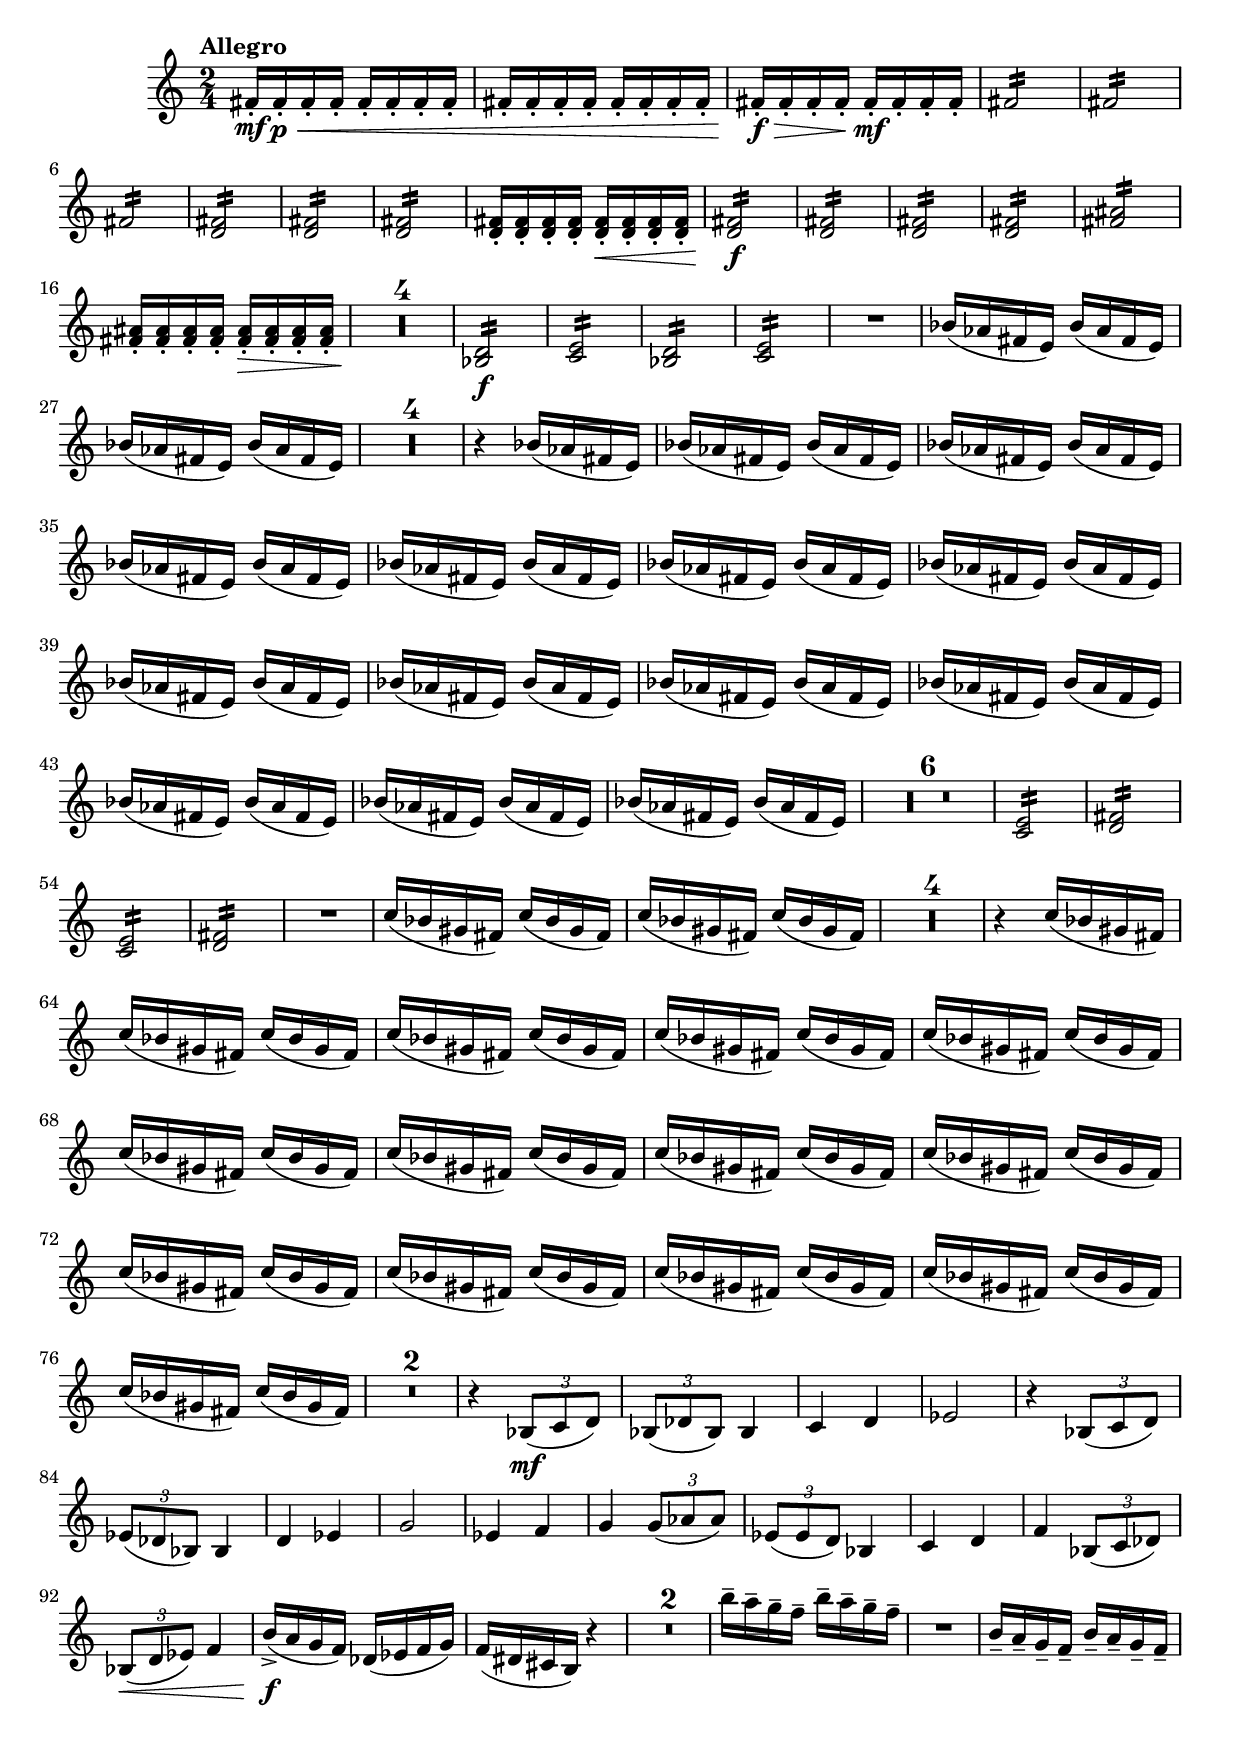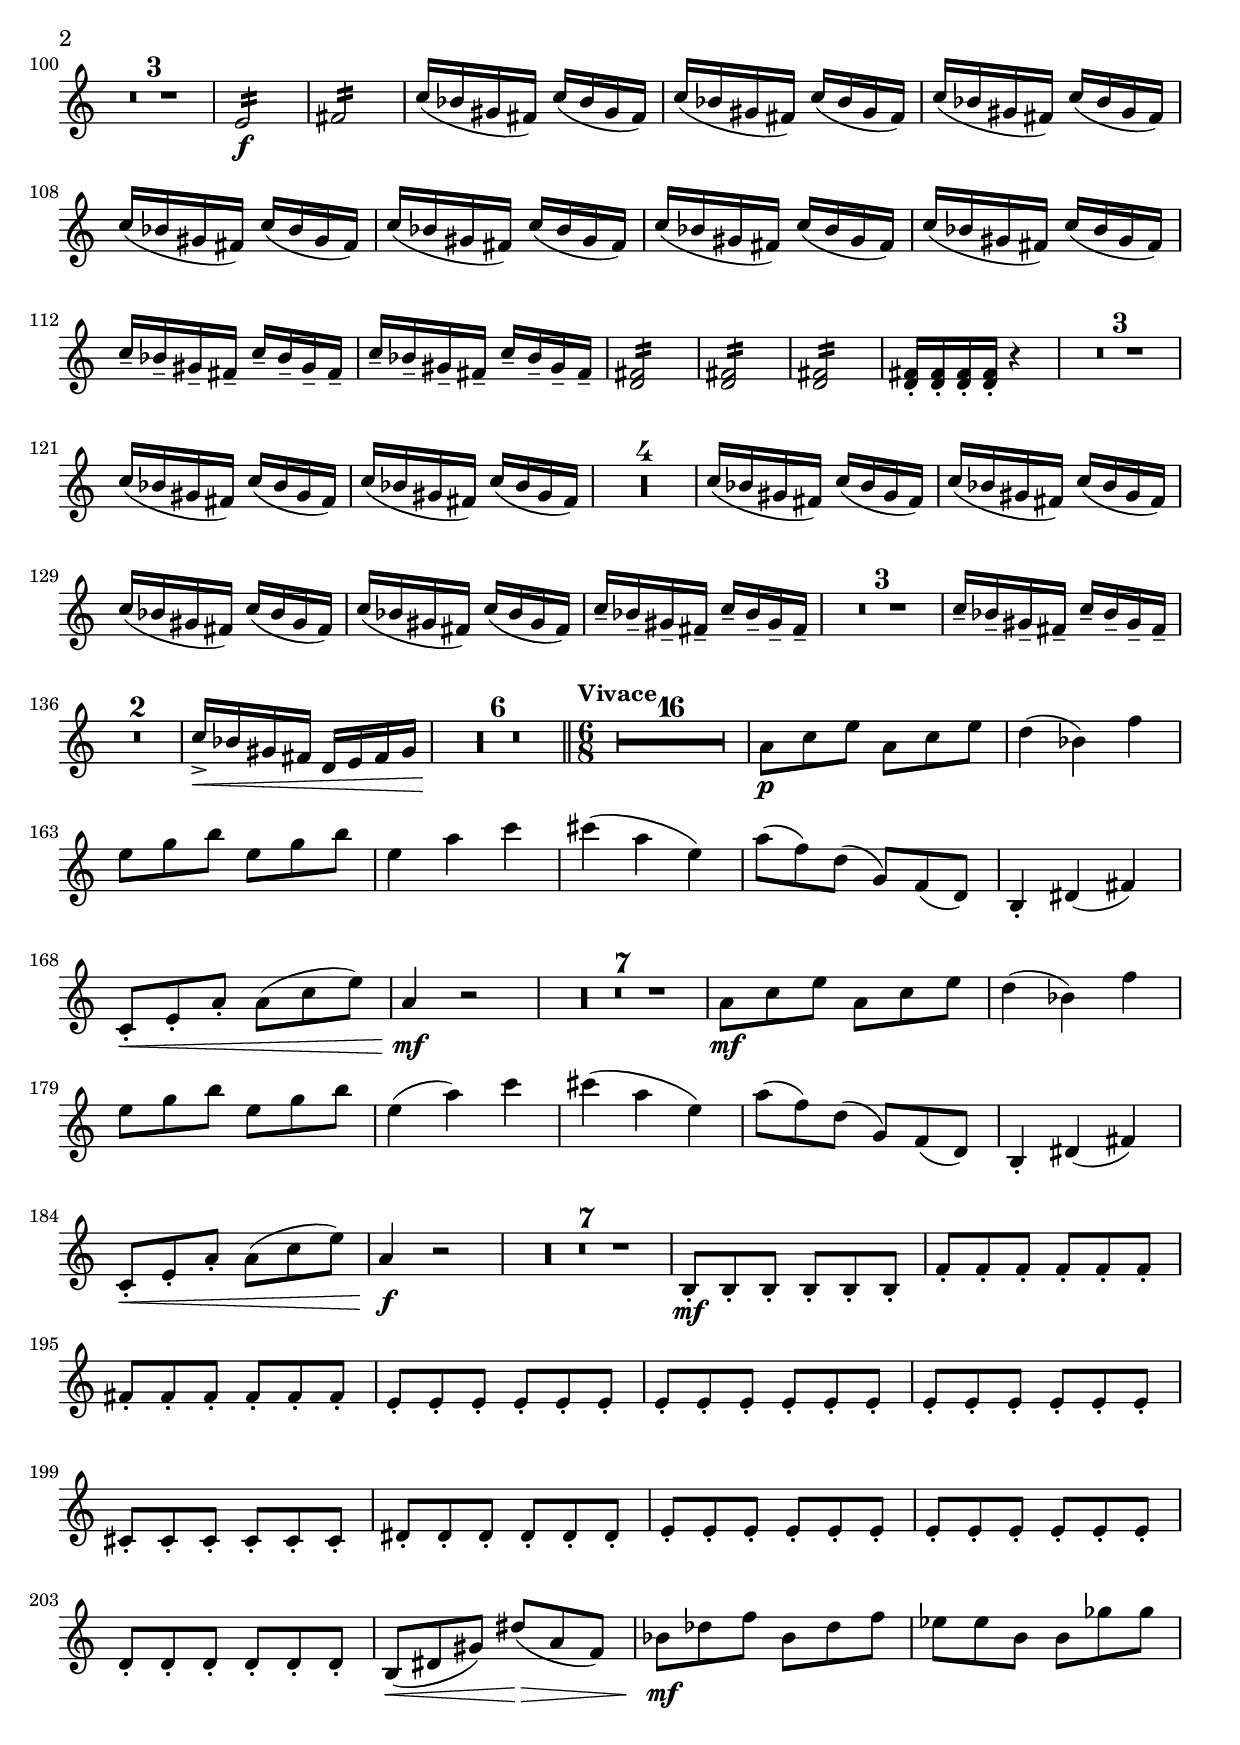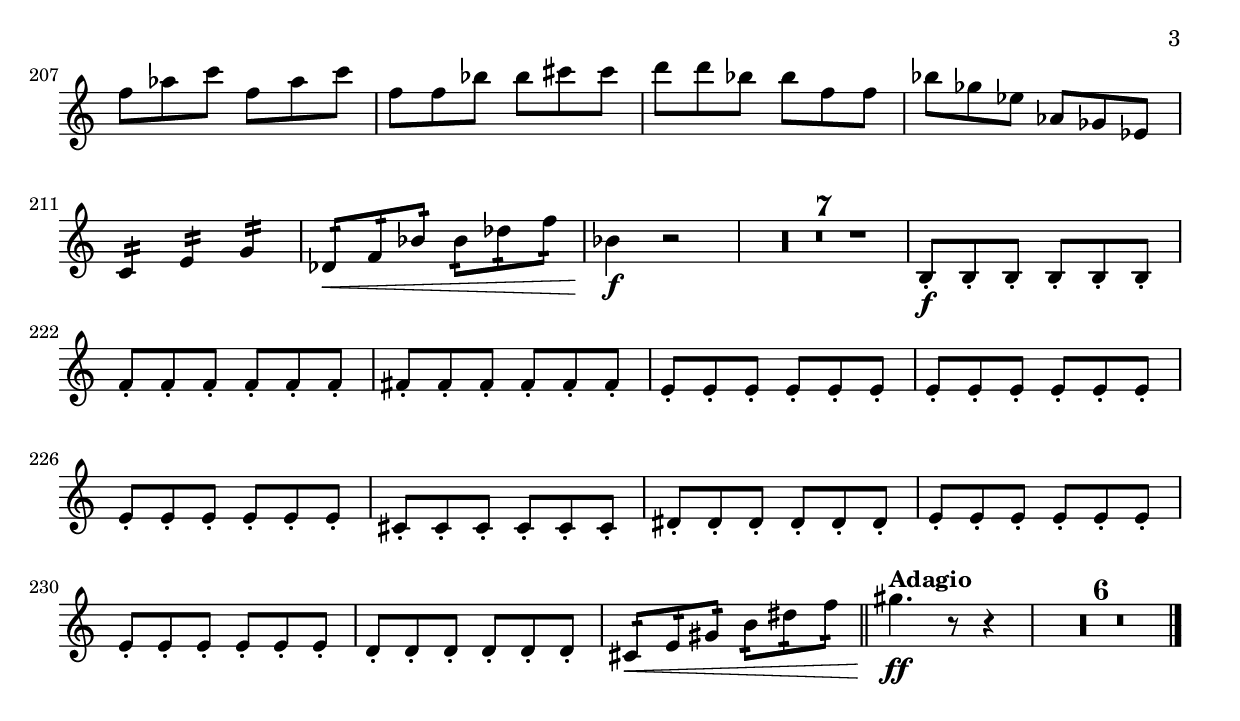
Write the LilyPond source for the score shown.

\version "2.12.0"
\score{
  \relative c'{
    \compressFullBarRests
    \clef treble
    %staffkeysig
    \key c \major 
    %bartimesig: 
    \time 2/4 
    \tempo "Allegro"
    fis16-.  \mf fis-.  \< \p fis-.  fis-.  fis-.  fis-.  fis-.  fis-.       | % 1
    fis-.  fis-.  fis-.  fis-.  fis-.  fis-.  fis-.  fis-.       | % 2
    fis-.  \! \> \f fis-.  fis-.  fis-.  fis-.  \! \mf fis-.  fis-.  fis-.       | % 3
    fis2:16       | % 4
    fis:16       | % 5
    fis:16       | % 6
    <d fis>:16       | % 7
    <d fis>:16       | % 8
    <d fis>:16       | % 9
    <d fis>16-.  <d fis>-.  <d fis>-.  <d fis>-.  <d fis>-.  \< <d fis>-.  <d fis>-.  <d fis>-.       | % 10
    <d fis>2:16  \! \f      | % 11
    <d fis>:16       | % 12
    <d fis>:16       | % 13
    <d fis>:16       | % 14
    <fis ais>:16       | % 15
    <fis ais>16-.  <fis ais>-.  <fis ais>-.  <fis ais>-.  <fis ais>-.  \> <fis ais>-.  <fis ais>-.  <fis ais>-.       | % 16
    R2 *4 \!  | % 
    <bes, d>2:16  \f      | % 21
    <c e>:16       | % 22
    <bes d>:16       | % 23
    <c e>:16       | % 24
    R2  | % 
    bes'16( aes fis e) bes'( aes fis e)      | % 26
    bes'( aes fis e) bes'( aes fis e)      | % 27
    R2 *4  | % 
    r4 bes'16( aes fis e)      | % 32
    bes'( aes fis e) bes'( aes fis e)      | % 33
    bes'( aes fis e) bes'( aes fis e)      | % 34
    bes'( aes fis e) bes'( aes fis e)      | % 35
    bes'( aes fis e) bes'( aes fis e)      | % 36
    bes'( aes fis e) bes'( aes fis e)      | % 37
    bes'( aes fis e) bes'( aes fis e)      | % 38
    bes'( aes fis e) bes'( aes fis e)      | % 39
    bes'( aes fis e) bes'( aes fis e)      | % 40
    bes'( aes fis e) bes'( aes fis e)      | % 41
    bes'( aes fis e) bes'( aes fis e)      | % 42
    bes'( aes fis e) bes'( aes fis e)      | % 43
    bes'( aes fis e) bes'( aes fis e)      | % 44
    bes'( aes fis e) bes'( aes fis e)      | % 45
    R2 *6  | % 
    <c e>2:16       | % 52
    <d fis>:16       | % 53
    <c e>:16       | % 54
    <d fis>:16       | % 55
    R2  | % 
    c'16( bes gis fis) c'( bes gis fis)      | % 57
    c'( bes gis fis) c'( bes gis fis)      | % 58
    R2 *4  | % 
    r4 c'16( bes gis fis)      | % 63
    c'( bes gis fis) c'( bes gis fis)      | % 64
    c'( bes gis fis) c'( bes gis fis)      | % 65
    c'( bes gis fis) c'( bes gis fis)      | % 66
    c'( bes gis fis) c'( bes gis fis)      | % 67
    c'( bes gis fis) c'( bes gis fis)      | % 68
    c'( bes gis fis) c'( bes gis fis)      | % 69
    c'( bes gis fis) c'( bes gis fis)      | % 70
    c'( bes gis fis) c'( bes gis fis)      | % 71
    c'( bes gis fis) c'( bes gis fis)      | % 72
    c'( bes gis fis) c'( bes gis fis)      | % 73
    c'( bes gis fis) c'( bes gis fis)      | % 74
    c'( bes gis fis) c'( bes gis fis)      | % 75
    c'( bes gis fis) c'( bes gis fis)      | % 76
    R2 *2  | % 
    r4 \times 2/3{bes,8( \mf c d)  }      | % 79
    \times 2/3{bes( des bes)  } bes4      | % 80
    c d      | % 81
    ees2      | % 82
    r4 \times 2/3{bes8( c d)  }      | % 83
    \times 2/3{ees( des bes)  } bes4      | % 84
    d ees      | % 85
    g2      | % 86
    ees4 f      | % 87
    g \times 2/3{g8( aes aes)  }      | % 88
    \times 2/3{ees( ees d)  } bes4      | % 89
    c d      | % 90
    f \times 2/3{bes,8( c des)  }      | % 91
    \times 2/3{bes( \< d ees)  } f4      | % 92
    b16-> ( \! \f a g f) des( ees f g)      | % 93
    f( dis cis b) r4      | % 94
    R2 *2  | % 
    b''16-- a-- g-- f-- b-- a-- g-- f--      | % 97
    R2  | % 
    b,16-- a-- g-- f-- b-- a-- g-- f--     | % 99
    R2 *3  | % 
    e2:16  \f      | % 103
    fis:16       | % 104
    c'16( bes gis fis) c'( bes gis fis)      | % 105
    c'( bes gis fis) c'( bes gis fis)      | % 106
    c'( bes gis fis) c'( bes gis fis)      | % 107
    c'( bes gis fis) c'( bes gis fis)      | % 108
    c'( bes gis fis) c'( bes gis fis)      | % 109
    c'( bes gis fis) c'( bes gis fis)      | % 110
    c'( bes gis fis) c'( bes gis fis)      | % 111
    c'-- bes-- gis-- fis-- c'-- bes-- gis-- fis--      | % 112
    c'-- bes-- gis-- fis-- c'-- bes-- gis-- fis--      | % 113
    <d fis>2:16       | % 114
    <d fis>:16       | % 115
    <d fis>:16       | % 116
    <d fis>16-.  <d fis>-.  <d fis>-.  <d fis>-.  r4      | % 117
    R2 *3  | % 
    c'16( bes gis fis) c'( bes gis fis)      | % 121
    c'( bes gis fis) c'( bes gis fis)      | % 122
    R2 *4  | % 
    c'16( bes gis fis) c'( bes gis fis)      | % 127
    c'( bes gis fis) c'( bes gis fis)      | % 128
    c'( bes gis fis) c'( bes gis fis)      | % 129
    c'( bes gis fis) c'( bes gis fis)      | % 130
    c'-- bes-- gis-- fis-- c'-- bes-- gis-- fis--      | % 131
    R2 *3  | % 
    c'16-- bes-- gis-- fis-- c'-- bes-- gis-- fis--      | % 135
    R2 *2  | % 
    c'16->  \< bes gis fis d e fis gis      | % 138
    R2 *6 \!    \bar "||"     | % 144
    %bartimesig: 
    \time 6/8 
    \tempo "Vivace"
    R2. *16     | % 145
    a8 \p c e a, c e      | % 161
    d4( bes) f'      | % 162
    e8 g b e, g b      | % 163
    e,4 a c      | % 164
    cis( a e)      | % 165
    a8( f) d( g,) f( d)      | % 166
    b4-.  dis( fis)      | % 167
    c8-.  \< e-.  a-.  a( c e)      | % 168
    a,4 \! \mf r2      | % 169
    R2. *7     | % 170
    a8 \mf c e a, c e      | % 177
    d4( bes) f'      | % 178
    e8 g b e, g b      | % 179
    e,4( a) c      | % 180
    cis( a e)      | % 181
    a8( f) d( g,) f( d)      | % 182
    b4-.  dis( fis)      | % 183
    c8-.  \< e-.  a-.  a( c e)      | % 184
    a,4 \! \f r2      | % 185
    R2. *7     | % 186
    b,8-.  \mf b-.  b-.  b-.  b-.  b-.       | % 193
    f'-.  f-.  f-.  f-.  f-.  f-.       | % 194
    fis-.  fis-.  fis-.  fis-.  fis-.  fis-.       | % 195
    e-.  e-.  e-.  e-.  e-.  e-.       | % 196
    e-.  e-.  e-.  e-.  e-.  e-.       | % 197
    e-.  e-.  e-.  e-.  e-.  e-.       | % 198
    cis-.  cis-.  cis-.  cis-.  cis-.  cis-.       | % 199
    dis-.  dis-.  dis-.  dis-.  dis-.  dis-.       | % 200
    e-.  e-.  e-.  e-.  e-.  e-.       | % 201
    e-.  e-.  e-.  e-.  e-.  e-.       | % 202
    d-.  d-.  d-.  d-.  d-.  d-.       | % 203
    b( \< dis gis) dis'( \! \> a f)      | % 204
    bes \! \mf des f bes, des f      | % 205
    ees ees b b ges' ges      | % 206
    f aes c f, aes c      | % 207
    f, f bes bes cis cis      | % 208
    d d bes bes f f      | % 209
    bes ges ees aes, ges ees      | % 210
    c4:16  e:16  g:16       | % 211
    des8:16  \< f:16  bes:16  bes:16  des:16  f:16       | % 212
    bes,4 \! \f r2      | % 213
    R2. *7     | % 214
    b,8-.  \f b-.  b-.  b-.  b-.  b-.       | % 221
    f'-.  f-.  f-.  f-.  f-.  f-.       | % 222
    fis-.  fis-.  fis-.  fis-.  fis-.  fis-.       | % 223
    e-.  e-.  e-.  e-.  e-.  e-.       | % 224
    e-.  e-.  e-.  e-.  e-.  e-.       | % 225
    e-.  e-.  e-.  e-.  e-.  e-.       | % 226
    cis-.  cis-.  cis-.  cis-.  cis-.  cis-.       | % 227
    dis-.  dis-.  dis-.  dis-.  dis-.  dis-.       | % 228
    e-.  e-.  e-.  e-.  e-.  e-.       | % 229
    e-.  e-.  e-.  e-.  e-.  e-.       | % 230
    d-.  d-.  d-.  d-.  d-.  d-.       | % 231
    cis8:16  \< e:16  gis:16  b:16  dis:16  f:16    \bar "||"       | % 232
    \tempo "Adagio"
    gis4. \! \ff r8 r4      | % 233
    R2. *6  \bar "|."   | % 234
}% end of last bar in partorvoice
}%% end of score-block 
